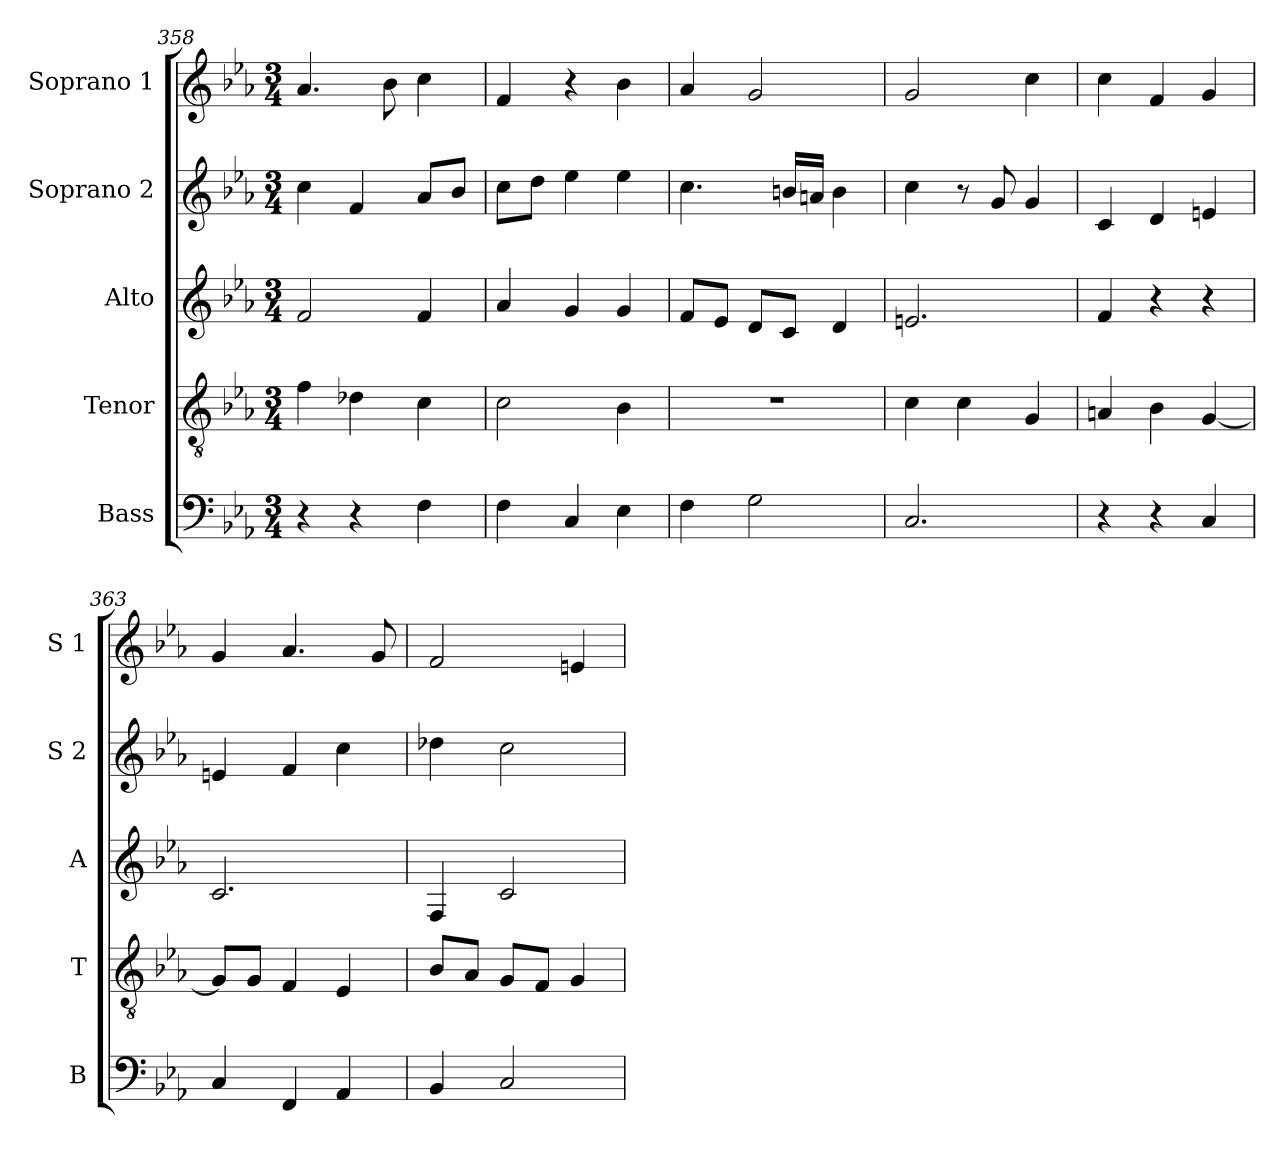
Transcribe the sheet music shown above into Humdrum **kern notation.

**kern	**kern	**kern	**kern	**kern
*part5	*part4	*part3	*part2	*part1
*staff5	*staff4	*staff3	*staff2	*staff1
*I"Bass	*I"Tenor	*I"Alto	*I"Soprano 2	*I"Soprano 1
*I'B	*I'T	*I'A	*I'S 2	*I'S 1
*clefF4	*clefGv2	*clefG2	*clefG2	*clefG2
*k[b-e-a-]	*k[b-e-a-]	*k[b-e-a-]	*k[b-e-a-]	*k[b-e-a-]
*E-:	*E-:	*E-:	*E-:	*E-:
*M3/4	*M3/4	*M3/4	*M3/4	*M3/4
=358	=358	=358	=358	=358
4r	4f\	2f/	4cc\	4.a-/
4r	4d-X\	.	4f/	.
.	.	.	.	8b-\
4F\	4c\	4f/	8a-/L	4cc\
.	.	.	8b-/J	.
=359	=359	=359	=359	=359
4F\	2c\	4a-/	8cc\L	4f/
.	.	.	8dd\J	.
4C/	.	4g/	4ee-\	4r
4E-\	4B-\	4g/	4ee-\	4b-\
!!LO:LB:g=z
=360	=360	=360	=360	=360
!	!LO:N:vis=1	!	!	!
4F\	2.r	8f/L	4.cc\	4a-/
.	.	8e-/J	.	.
2G\	.	8d/L	.	2g/
.	.	8c/J	16bn/LL	.
.	.	.	16an/JJ	.
.	.	4d/	4b\	.
=361	=361	=361	=361	=361
2.C/	4c\	2.en/	4cc\	2g/
.	4c\	.	8r	.
.	.	.	8g/	.
.	4G/	.	4g/	4cc\
=362	=362	=362	=362	=362
4r	4An/	4f/	4c/	4cc\
4r	4B-\	4r	4d/	4f/
4C/	[<4G/	4r	4en/	4g/
=363	=363	=363	=363	=363
4C/	8G/L]	2.c/	4en/	4g/
.	8G/J	.	.	.
4FF/	4F/	.	4f/	4.a-/
4AA-/	4E-/	.	4cc\	.
.	.	.	.	8g/
=364	=364	=364	=364	=364
4BB-/	8B-/L	4F/	4dd-X\	2f/
.	8A-/J	.	.	.
2C/	8G/L	2c/	2cc\	.
.	8F/J	.	.	.
.	4G/	.	.	4en/
=	=	=	=	=
*-	*-	*-	*-	*-
